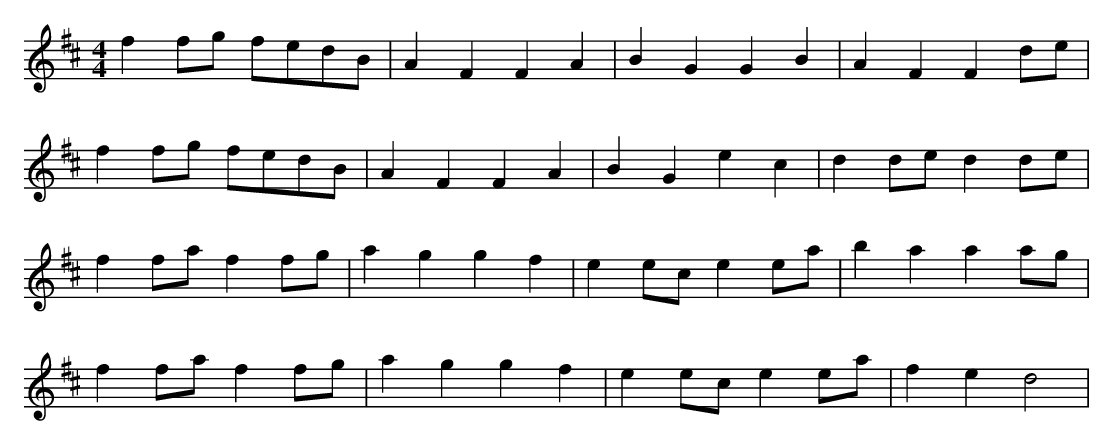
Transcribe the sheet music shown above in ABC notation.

X:1
M:4/4
K:D
f2 fg fedB|A2 F2 F2 A2|B2 G2 G2 B2|A2 F2 F2 de |
f2 fg fedB|A2 F2 F2 A2|B2 G2 e2 c2|d2 de d2 de|
f2 fa f2 fg|a2 g2 g2 f2|e2 ec e2 ea |b2 a2 a2 ag|
f2 fa f2 fg|a2 g2 g2 f2|e2 ec e2 ea |f2e2 d4|
